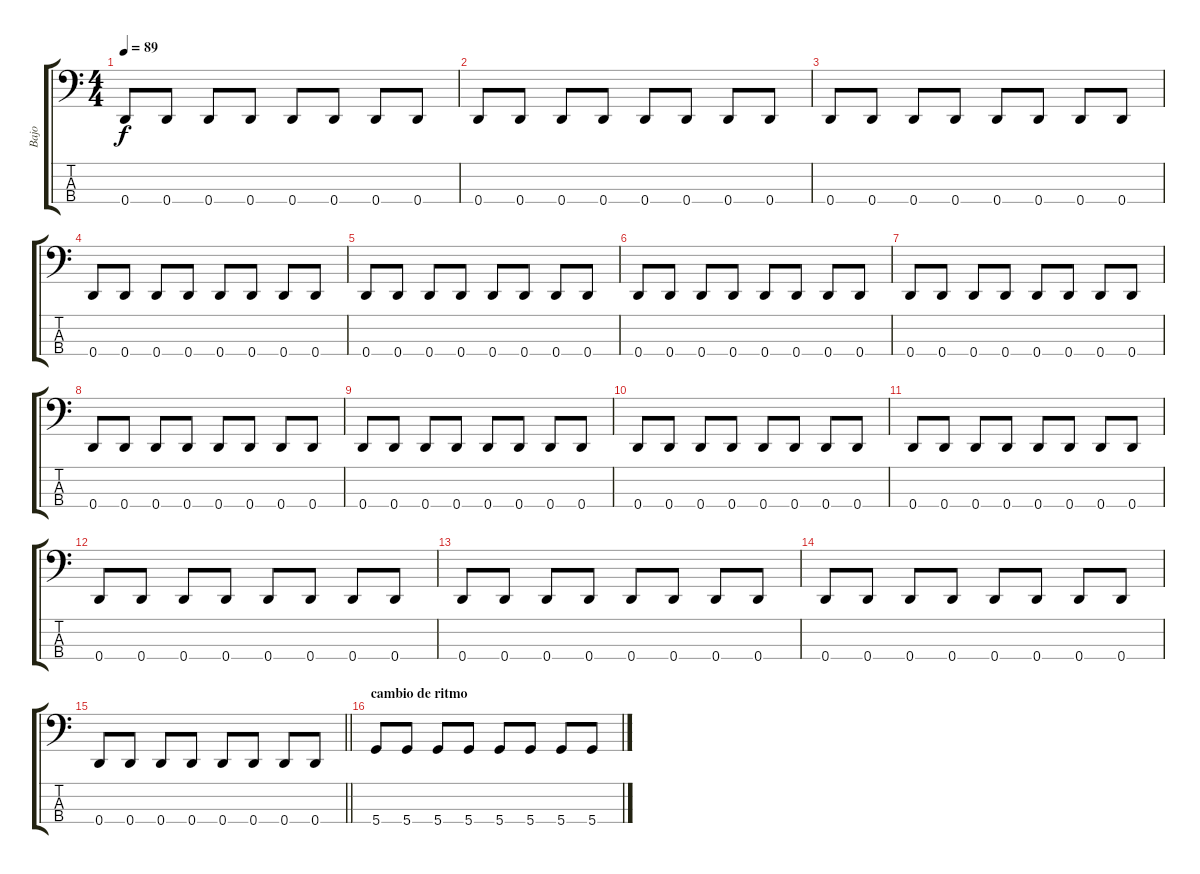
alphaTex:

\track ("Bajo" "Bajo") {instrument electricbassfinger}
\staff {score tabs}
\tuning (G2 D2 A1 D1) {hide}
\ts (4 4)
\tempo 89
\clef f4
\ks c
0.4.8{dy f} 0.4.8 0.4.8 0.4.8 0.4.8 0.4.8 0.4.8 0.4.8 |
0.4.8 0.4.8 0.4.8 0.4.8 0.4.8 0.4.8 0.4.8 0.4.8 |
0.4.8 0.4.8 0.4.8 0.4.8 0.4.8 0.4.8 0.4.8 0.4.8 |
0.4.8 0.4.8 0.4.8 0.4.8 0.4.8 0.4.8 0.4.8 0.4.8 |
0.4.8 0.4.8 0.4.8 0.4.8 0.4.8 0.4.8 0.4.8 0.4.8 |
0.4.8 0.4.8 0.4.8 0.4.8 0.4.8 0.4.8 0.4.8 0.4.8 |
0.4.8 0.4.8 0.4.8 0.4.8 0.4.8 0.4.8 0.4.8 0.4.8 |
0.4.8 0.4.8 0.4.8 0.4.8 0.4.8 0.4.8 0.4.8 0.4.8 |
0.4.8 0.4.8 0.4.8 0.4.8 0.4.8 0.4.8 0.4.8 0.4.8 |
0.4.8 0.4.8 0.4.8 0.4.8 0.4.8 0.4.8 0.4.8 0.4.8 |
0.4.8 0.4.8 0.4.8 0.4.8 0.4.8 0.4.8 0.4.8 0.4.8 |
0.4.8 0.4.8 0.4.8 0.4.8 0.4.8 0.4.8 0.4.8 0.4.8 |
0.4.8 0.4.8 0.4.8 0.4.8 0.4.8 0.4.8 0.4.8 0.4.8 |
0.4.8 0.4.8 0.4.8 0.4.8 0.4.8 0.4.8 0.4.8 0.4.8 |
\barLineRight lightlight
0.4.8 0.4.8 0.4.8 0.4.8 0.4.8 0.4.8 0.4.8 0.4.8 |
\section ("" "cambio de ritmo")
5.4.8 5.4.8 5.4.8 5.4.8 5.4.8 5.4.8 5.4.8 5.4.8
